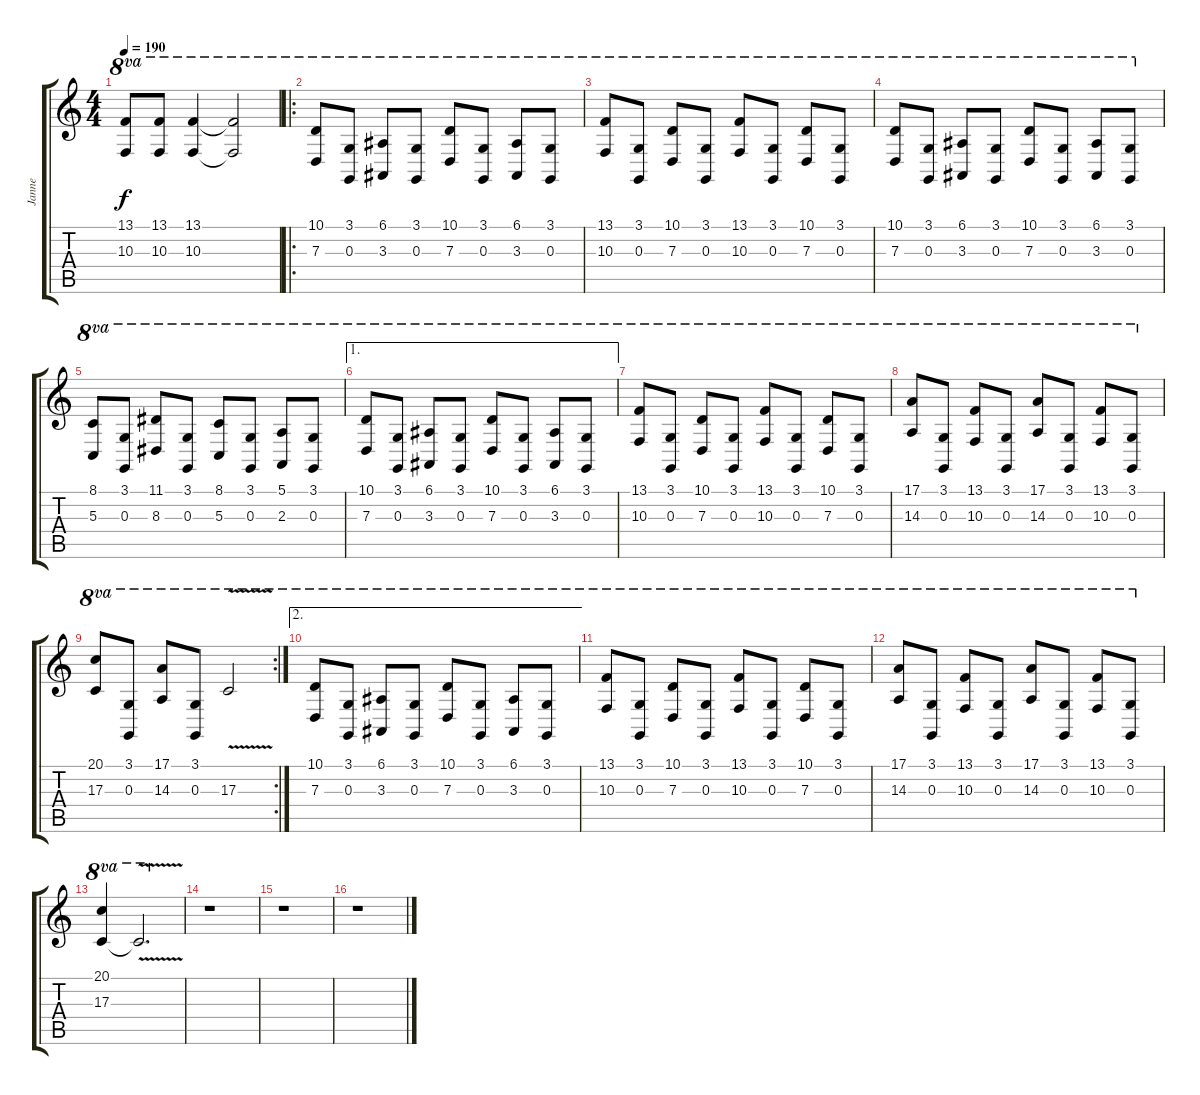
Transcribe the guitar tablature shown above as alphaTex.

\track ("Janne" "Janne") {instrument pad3polysynth}
\staff {score tabs}
\tuning (E4 B3 G3 D3 A2 E2) {hide}
\ts (4 4)
\tempo 190
\clef g2
\ks c
(13.1 10.3).8{ot 8va dy f} (13.1 10.3).8{ot 8va} (13.1 10.3).4{ot 8va} (13.1{t} 10.3{t}).2{ot 8va} |
\ro
(10.1 7.3).8{ot 8va} (3.1 0.3).8{ot 8va} (6.1 3.3).8{ot 8va} (3.1 0.3).8{ot 8va} (10.1 7.3).8{ot 8va} (3.1 0.3).8{ot 8va} (6.1 3.3).8{ot 8va} (3.1 0.3).8{ot 8va} |
(13.1 10.3).8{ot 8va} (3.1 0.3).8{ot 8va} (10.1 7.3).8{ot 8va} (3.1 0.3).8{ot 8va} (13.1 10.3).8{ot 8va} (3.1 0.3).8{ot 8va} (10.1 7.3).8{ot 8va} (3.1 0.3).8{ot 8va} |
(10.1 7.3).8{ot 8va} (3.1 0.3).8{ot 8va} (6.1 3.3).8{ot 8va} (3.1 0.3).8{ot 8va} (10.1 7.3).8{ot 8va} (3.1 0.3).8{ot 8va} (6.1 3.3).8{ot 8va} (3.1 0.3).8{ot 8va} |
(8.1 5.3).8{ot 8va} (3.1 0.3).8{ot 8va} (11.1 8.3).8{ot 8va} (3.1 0.3).8{ot 8va} (8.1 5.3).8{ot 8va} (3.1 0.3).8{ot 8va} (5.1 2.3).8{ot 8va} (3.1 0.3).8{ot 8va} |
\ae 1
(10.1 7.3).8{ot 8va} (3.1 0.3).8{ot 8va} (6.1 3.3).8{ot 8va} (3.1 0.3).8{ot 8va} (10.1 7.3).8{ot 8va} (3.1 0.3).8{ot 8va} (6.1 3.3).8{ot 8va} (3.1 0.3).8{ot 8va} |
(13.1 10.3).8{ot 8va} (3.1 0.3).8{ot 8va} (10.1 7.3).8{ot 8va} (3.1 0.3).8{ot 8va} (13.1 10.3).8{ot 8va} (3.1 0.3).8{ot 8va} (10.1 7.3).8{ot 8va} (3.1 0.3).8{ot 8va} |
(17.1 14.3).8{ot 8va} (3.1 0.3).8{ot 8va} (13.1 10.3).8{ot 8va} (3.1 0.3).8{ot 8va} (17.1 14.3).8{ot 8va} (3.1 0.3).8{ot 8va} (13.1 10.3).8{ot 8va} (3.1 0.3).8{ot 8va} |
\rc 2
(20.1 17.3).8{ot 8va} (3.1 0.3).8{ot 8va} (17.1 14.3).8{ot 8va} (3.1 0.3).8{ot 8va} 17.3{v}.2{ot 8va} |
\ae 2
(10.1 7.3).8{ot 8va} (3.1 0.3).8{ot 8va} (6.1 3.3).8{ot 8va} (3.1 0.3).8{ot 8va} (10.1 7.3).8{ot 8va} (3.1 0.3).8{ot 8va} (6.1 3.3).8{ot 8va} (3.1 0.3).8{ot 8va} |
(13.1 10.3).8{ot 8va} (3.1 0.3).8{ot 8va} (10.1 7.3).8{ot 8va} (3.1 0.3).8{ot 8va} (13.1 10.3).8{ot 8va} (3.1 0.3).8{ot 8va} (10.1 7.3).8{ot 8va} (3.1 0.3).8{ot 8va} |
(17.1 14.3).8{ot 8va} (3.1 0.3).8{ot 8va} (13.1 10.3).8{ot 8va} (3.1 0.3).8{ot 8va} (17.1 14.3).8{ot 8va} (3.1 0.3).8{ot 8va} (13.1 10.3).8{ot 8va} (3.1 0.3).8{ot 8va} |
(20.1 17.3).4{ot 8va} 17.3{v t}.2{d ot 8va} |
r.1 |
r.1 |
r.1
